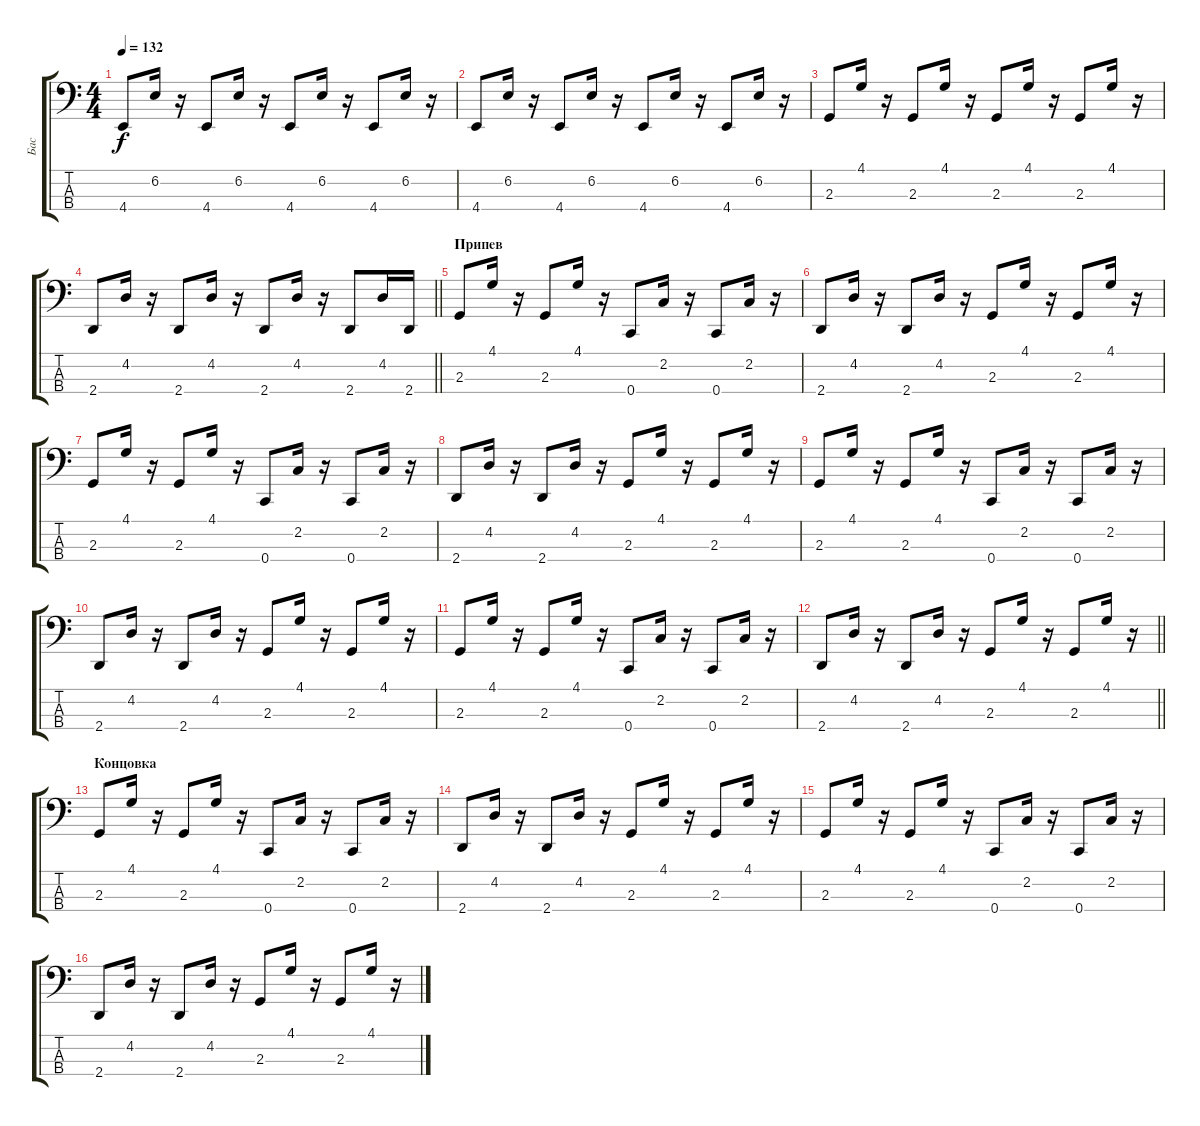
\track ("Бас" "Бас") {instrument electricbassfinger}
\staff {score tabs}
\tuning (Eb2 Bb1 F1 C1) {hide}
\ts (4 4)
\tempo 132
\clef f4
\ks c
4.4.8{dy f} 6.2.16 r.16 4.4.8 6.2.16 r.16 4.4.8 6.2.16 r.16 4.4.8 6.2.16 r.16 |
4.4.8 6.2.16 r.16 4.4.8 6.2.16 r.16 4.4.8 6.2.16 r.16 4.4.8 6.2.16 r.16 |
2.3.8 4.1.16 r.16 2.3.8 4.1.16 r.16 2.3.8 4.1.16 r.16 2.3.8 4.1.16 r.16 |
\barLineRight lightlight
2.4.8 4.2.16 r.16 2.4.8 4.2.16 r.16 2.4.8 4.2.16 r.16 2.4.8 4.2.16 2.4.16 |
\section ("" "Припев")
2.3.8 4.1.16 r.16 2.3.8 4.1.16 r.16 0.4.8 2.2.16 r.16 0.4.8 2.2.16 r.16 |
2.4.8 4.2.16 r.16 2.4.8 4.2.16 r.16 2.3.8 4.1.16 r.16 2.3.8 4.1.16 r.16 |
2.3.8 4.1.16 r.16 2.3.8 4.1.16 r.16 0.4.8 2.2.16 r.16 0.4.8 2.2.16 r.16 |
2.4.8 4.2.16 r.16 2.4.8 4.2.16 r.16 2.3.8 4.1.16 r.16 2.3.8 4.1.16 r.16 |
2.3.8 4.1.16 r.16 2.3.8 4.1.16 r.16 0.4.8 2.2.16 r.16 0.4.8 2.2.16 r.16 |
2.4.8 4.2.16 r.16 2.4.8 4.2.16 r.16 2.3.8 4.1.16 r.16 2.3.8 4.1.16 r.16 |
2.3.8 4.1.16 r.16 2.3.8 4.1.16 r.16 0.4.8 2.2.16 r.16 0.4.8 2.2.16 r.16 |
\barLineRight lightlight
2.4.8 4.2.16 r.16 2.4.8 4.2.16 r.16 2.3.8 4.1.16 r.16 2.3.8 4.1.16 r.16 |
\section ("" "Концовка")
2.3.8 4.1.16 r.16 2.3.8 4.1.16 r.16 0.4.8 2.2.16 r.16 0.4.8 2.2.16 r.16 |
2.4.8 4.2.16 r.16 2.4.8 4.2.16 r.16 2.3.8 4.1.16 r.16 2.3.8 4.1.16 r.16 |
2.3.8 4.1.16 r.16 2.3.8 4.1.16 r.16 0.4.8 2.2.16 r.16 0.4.8 2.2.16 r.16 |
2.4.8 4.2.16 r.16 2.4.8 4.2.16 r.16 2.3.8 4.1.16 r.16 2.3.8 4.1.16 r.16
